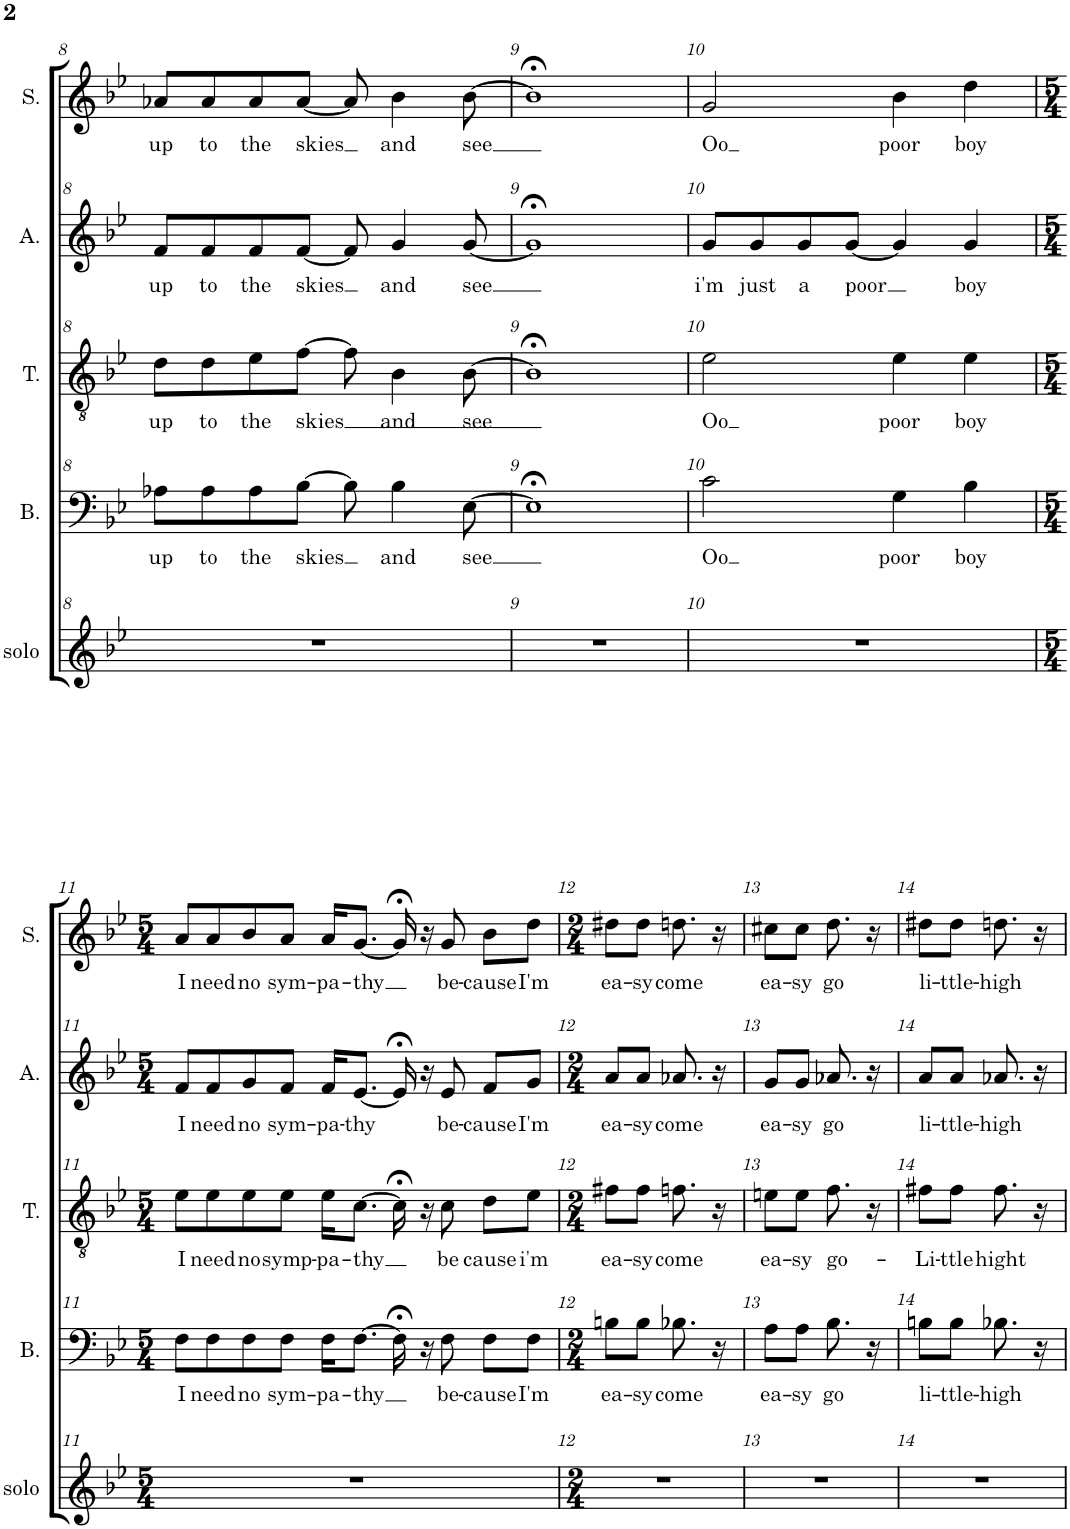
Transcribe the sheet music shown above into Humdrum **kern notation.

**kern	**kern	**text	**kern	**text	**kern	**text	**kern	**text
*part5	*part4	*part4	*part3	*part3	*part2	*part2	*part1	*part1
*staff5	*staff4	*staff4	*staff3	*staff3	*staff2	*staff2	*staff1	*staff1
*I"solo	*I"Bass	*	*I"Tenor	*	*I"Alto	*	*I"Soprano	*
*I'solo	*I'B.	*	*I'T.	*	*I'A.	*	*I'S.	*
!!LO:PB:g=z
*clefG2	*clefF4	*	*clefGv2	*	*clefG2	*	*clefG2	*
*k[b-e-]	*k[b-e-]	*	*k[b-e-]	*	*k[b-e-]	*	*k[b-e-]	*
*M4/4	*M4/4	*	*M4/4	*	*M4/4	*	*M4/4	*
=8	=8	=8	=8	=8	=8	=8	=8	=8
!	!	!LO:LY:b	!	!LO:LY:b	!	!LO:LY:b	!	!LO:LY:b
1r	8A-X\L	up	8d\L	up	8f/L	up	8a-X/L	up
!	!	!LO:LY:b	!	!LO:LY:b	!	!LO:LY:b	!	!LO:LY:b
.	8A-\	to	8d\	to	8f/	to	8a-/	to
!	!	!LO:LY:b	!	!LO:LY:b	!	!LO:LY:b	!	!LO:LY:b
.	8A-\	the	8e-\	the	8f/	the	8a-/	the
!	!	!LO:LY:b	!	!LO:LY:b	!	!LO:LY:b	!	!LO:LY:b
.	[8B-\J	skies	[8f\J	skies	[8f/J	skies	[8a-/J	skies
.	8B-\]	.	8f\]	.	8f/]	.	8a-/]	.
!	!	!LO:LY:b	!	!LO:LY:b	!	!LO:LY:b	!	!LO:LY:b
.	4B-\	and	4B-\	and	4g/	and	4b-\	and
!	!	!LO:LY:b	!	!LO:LY:b	!	!LO:LY:b	!	!LO:LY:b
.	[8E-\	see	[8B-\	see	[8g/	see	[8b-\	see
=9	=9	=9	=9	=9	=9	=9	=9	=9
1r	1E-;<]	.	1B-;<]	.	1g;<]	.	1b-;<]	.
=10	=10	=10	=10	=10	=10	=10	=10	=10
!	!	!LO:LY:b	!	!LO:LY:b	!	!LO:LY:b	!	!LO:LY:b
1r	2c\	Oo	2e-\	Oo	8g/L	i'm	2g/	Oo
!	!	!	!	!	!	!LO:LY:b	!	!
.	.	.	.	.	8g/	just	.	.
!	!	!	!	!	!	!LO:LY:b	!	!
.	.	.	.	.	8g/	a	.	.
!	!	!	!	!	!	!LO:LY:b	!	!
.	.	.	.	.	[8g/J	poor	.	.
!	!	!LO:LY:b	!	!LO:LY:b	!	!	!	!LO:LY:b
.	4G\	poor	4e-\	poor	4g/]	.	4b-\	poor
!	!	!LO:LY:b	!	!LO:LY:b	!	!LO:LY:b	!	!LO:LY:b
.	4B-\	boy	4e-\	boy	4g/	boy	4dd\	boy
!!LO:LB:g=z
=11	=11	=11	=11	=11	=11	=11	=11	=11
*M5/4	*M5/4	*	*M5/4	*	*M5/4	*	*M5/4	*
!	!	!LO:LY:b	!	!LO:LY:b	!	!LO:LY:b	!	!LO:LY:b
4%5r	8F\L	I	8e-\L	I	8f/L	I	8a/L	I
!	!	!LO:LY:b	!	!LO:LY:b	!	!LO:LY:b	!	!LO:LY:b
.	8F\	need	8e-\	need	8f/	need	8a/	need
!	!	!LO:LY:b	!	!LO:LY:b	!	!LO:LY:b	!	!LO:LY:b
.	8F\	no	8e-\	no	8g/	no	8b-/	no
!	!	!LO:LY:b	!	!LO:LY:b	!	!LO:LY:b	!	!LO:LY:b
.	8F\J	sym-	8e-\J	symp-	8f/J	sym-	8a/J	sym-
!	!	!LO:LY:b	!	!LO:LY:b	!	!LO:LY:b	!	!LO:LY:b
.	16F\KL	-pa-	16e-\KL	pa-	16f/KL	-pa-	16a/KL	-pa-
!	!	!LO:LY:b	!	!LO:LY:b	!	!LO:LY:b	!	!LO:LY:b
.	[8.F\J	-thy	[8.c\J	-thy	[8.e-/J	-thy	[8.g/J	-thy
.	16F;<\]	.	16c;<\]	.	16e-;</]	.	16g;</]	.
.	16r	.	16r	.	16r	.	16r	.
!	!	!LO:LY:b	!	!LO:LY:b	!	!LO:LY:b	!	!LO:LY:b
.	8F\	be-	8c\	be	8e-/	be-	8g/	be-
!	!	!LO:LY:b	!	!LO:LY:b	!	!LO:LY:b	!	!LO:LY:b
.	8F\L	-cause	8d\L	cause	8f/L	-cause	8b-\L	-cause
!	!	!LO:LY:b	!	!LO:LY:b	!	!LO:LY:b	!	!LO:LY:b
.	8F\J	I'm	8e-\J	i'm	8g/J	I'm	8dd\J	I'm
=12	=12	=12	=12	=12	=12	=12	=12	=12
*M2/4	*M2/4	*	*M2/4	*	*M2/4	*	*M2/4	*
!	!	!LO:LY:b	!	!LO:LY:b	!	!LO:LY:b	!	!LO:LY:b
2r	8Bn\L	ea-	8f#X\L	ea-	8a/L	ea-	8dd#X\L	ea-
!	!	!LO:LY:b	!	!LO:LY:b	!	!LO:LY:b	!	!LO:LY:b
.	8B\J	-sy	8f#\J	-sy	8a/J	-sy	8dd#\J	-sy
!	!	!LO:LY:b	!	!LO:LY:b	!	!LO:LY:b	!	!LO:LY:b
.	8.B-X\	come	8.fn\	come	8.a-X/	come	8.ddn\	come
.	16r	.	16r	.	16r	.	16r	.
=13	=13	=13	=13	=13	=13	=13	=13	=13
!	!	!LO:LY:b	!	!LO:LY:b	!	!LO:LY:b	!	!LO:LY:b
2r	8A\L	ea-	8en\L	ea-	8g/L	ea-	8cc#X\L	ea-
!	!	!LO:LY:b	!	!LO:LY:b	!	!LO:LY:b	!	!LO:LY:b
.	8A\J	-sy	8e\J	-sy	8g/J	-sy	8cc#\J	-sy
!	!	!LO:LY:b	!	!LO:LY:b	!	!LO:LY:b	!	!LO:LY:b
.	8.B-\	go	8.f\	go-	8.a-X/	go	8.dd\	go
.	16r	.	16r	.	16r	.	16r	.
=14	=14	=14	=14	=14	=14	=14	=14	=14
!	!	!LO:LY:b	!	!LO:LY:b	!	!LO:LY:b	!	!LO:LY:b
2r	8Bn\L	li-	8f#X\L	-Li-	8a/L	li-	8dd#X\L	li-
!	!	!LO:LY:b	!	!LO:LY:b	!	!LO:LY:b	!	!LO:LY:b
.	8B\J	-ttle-	8f#\J	-ttle	8a/J	-ttle-	8dd#\J	-ttle-
!	!	!LO:LY:b	!	!LO:LY:b	!	!LO:LY:b	!	!LO:LY:b
.	8.B-X\	-high	8.f#\	hight	8.a-X/	-high	8.ddn\	-high
.	16r	.	16r	.	16r	.	16r	.
=	=	=	=	=	=	=	=	=
*-	*-	*-	*-	*-	*-	*-	*-	*-
